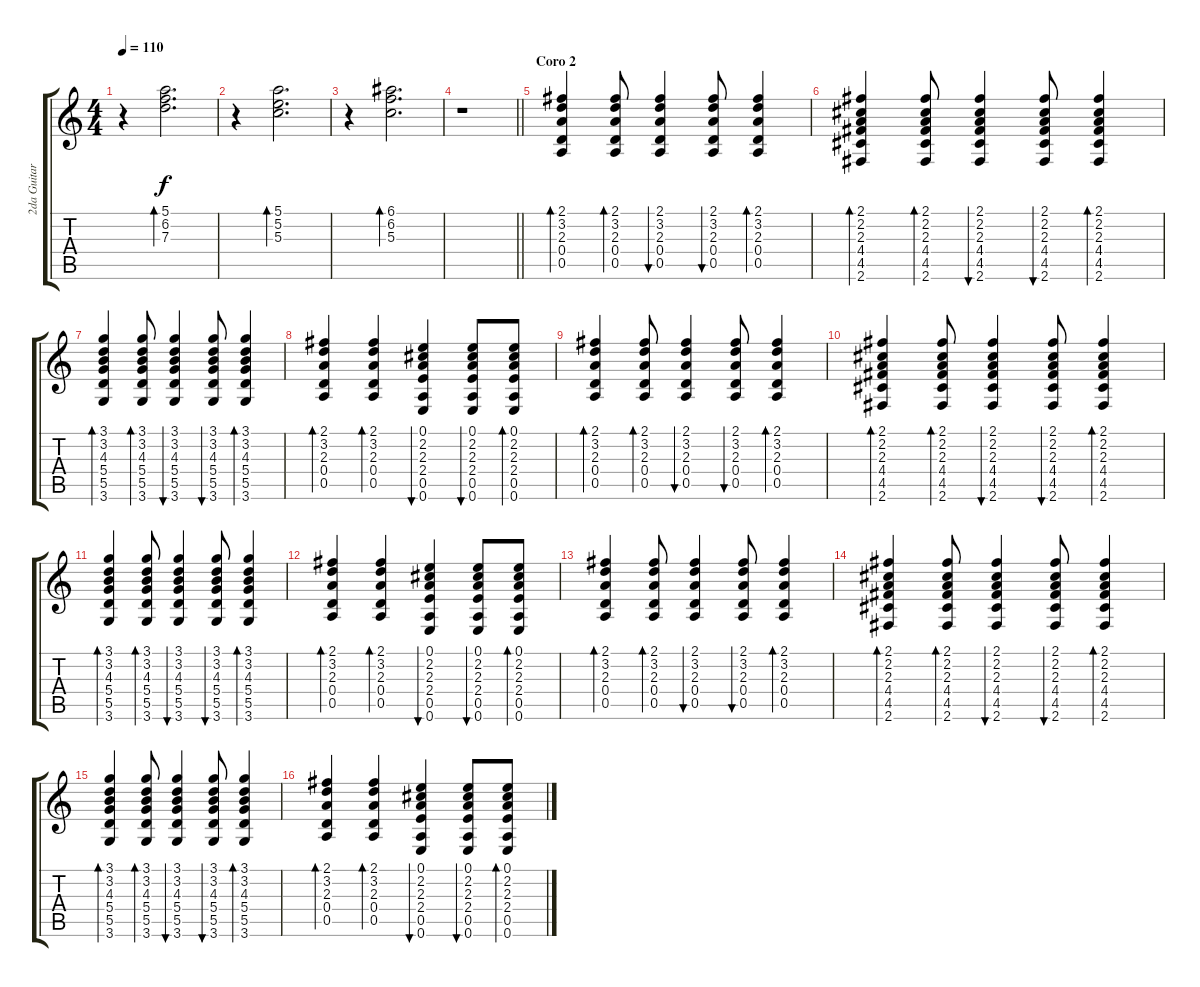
\track ("2da Guitarra" "2da Guitar") {instrument acousticguitarnylon}
\staff {score tabs}
\tuning (E4 B3 G3 D3 A2 E2) {hide}
\ts (4 4)
\tempo 110
\clef g2
\ks c
r.4{dy f} (5.1 6.2 7.3).2{d bd 240} |
r.4 (5.1 5.2 5.3).2{d bd 240} |
r.4 (6.1 6.2 5.3).2{d bd 240} |
\barLineRight lightlight
r.1 |
\section ("" "Coro 2")
(2.1 3.2 2.3 0.4 0.5).4{bd 240} (2.1 3.2 2.3 0.4 0.5).8{bd 30} (2.1 3.2 2.3 0.4 0.5).4{bu 60} (2.1 3.2 2.3 0.4 0.5).8{bu 60} (2.1 3.2 2.3 0.4 0.5).4{bd 60} |
(2.1 2.2 2.3 4.4 4.5 2.6).4{bd 240} (2.1 2.2 2.3 4.4 4.5 2.6).8{bd 30} (2.1 2.2 2.3 4.4 4.5 2.6).4{bu 60} (2.1 2.2 2.3 4.4 4.5 2.6).8{bu 60} (2.1 2.2 2.3 4.4 4.5 2.6).4{bd 60} |
(3.1 3.2 4.3 5.4 5.5 3.6).4{bd 240} (3.1 3.2 4.3 5.4 5.5 3.6).8{bd 30} (3.1 3.2 4.3 5.4 5.5 3.6).4{bu 60} (3.1 3.2 4.3 5.4 5.5 3.6).8{bu 60} (3.1 3.2 4.3 5.4 5.5 3.6).4{bd 60} |
(2.1 3.2 2.3 0.4 0.5).4{bd 240} (2.1 3.2 2.3 0.4 0.5).4{bd 30} (0.1 2.2 2.3 2.4 0.5 0.6).4{bu 60} (0.1 2.2 2.3 2.4 0.5 0.6).8{bu 60} (0.1 2.2 2.3 2.4 0.5 0.6).8{bd 60} |
(2.1 3.2 2.3 0.4 0.5).4{bd 240} (2.1 3.2 2.3 0.4 0.5).8{bd 30} (2.1 3.2 2.3 0.4 0.5).4{bu 60} (2.1 3.2 2.3 0.4 0.5).8{bu 60} (2.1 3.2 2.3 0.4 0.5).4{bd 60} |
(2.1 2.2 2.3 4.4 4.5 2.6).4{bd 240} (2.1 2.2 2.3 4.4 4.5 2.6).8{bd 30} (2.1 2.2 2.3 4.4 4.5 2.6).4{bu 60} (2.1 2.2 2.3 4.4 4.5 2.6).8{bu 60} (2.1 2.2 2.3 4.4 4.5 2.6).4{bd 60} |
(3.1 3.2 4.3 5.4 5.5 3.6).4{bd 240} (3.1 3.2 4.3 5.4 5.5 3.6).8{bd 30} (3.1 3.2 4.3 5.4 5.5 3.6).4{bu 60} (3.1 3.2 4.3 5.4 5.5 3.6).8{bu 60} (3.1 3.2 4.3 5.4 5.5 3.6).4{bd 60} |
(2.1 3.2 2.3 0.4 0.5).4{bd 240} (2.1 3.2 2.3 0.4 0.5).4{bd 30} (0.1 2.2 2.3 2.4 0.5 0.6).4{bu 60} (0.1 2.2 2.3 2.4 0.5 0.6).8{bu 60} (0.1 2.2 2.3 2.4 0.5 0.6).8{bd 60} |
(2.1 3.2 2.3 0.4 0.5).4{bd 240} (2.1 3.2 2.3 0.4 0.5).8{bd 30} (2.1 3.2 2.3 0.4 0.5).4{bu 60} (2.1 3.2 2.3 0.4 0.5).8{bu 60} (2.1 3.2 2.3 0.4 0.5).4{bd 60} |
(2.1 2.2 2.3 4.4 4.5 2.6).4{bd 240} (2.1 2.2 2.3 4.4 4.5 2.6).8{bd 30} (2.1 2.2 2.3 4.4 4.5 2.6).4{bu 60} (2.1 2.2 2.3 4.4 4.5 2.6).8{bu 60} (2.1 2.2 2.3 4.4 4.5 2.6).4{bd 60} |
(3.1 3.2 4.3 5.4 5.5 3.6).4{bd 240} (3.1 3.2 4.3 5.4 5.5 3.6).8{bd 30} (3.1 3.2 4.3 5.4 5.5 3.6).4{bu 60} (3.1 3.2 4.3 5.4 5.5 3.6).8{bu 60} (3.1 3.2 4.3 5.4 5.5 3.6).4{bd 60} |
(2.1 3.2 2.3 0.4 0.5).4{bd 240} (2.1 3.2 2.3 0.4 0.5).4{bd 30} (0.1 2.2 2.3 2.4 0.5 0.6).4{bu 60} (0.1 2.2 2.3 2.4 0.5 0.6).8{bu 60} (0.1 2.2 2.3 2.4 0.5 0.6).8{bd 60}
